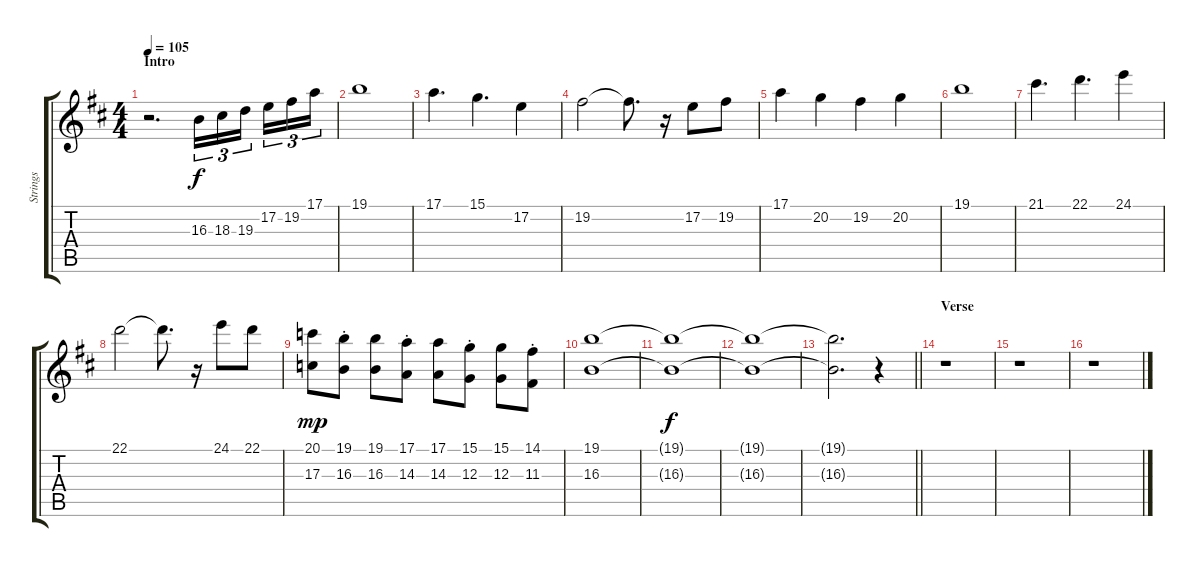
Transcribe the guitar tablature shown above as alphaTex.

\track ("Strings" "Strings") {instrument stringensemble1}
\staff {score tabs}
\tuning (E4 B3 G3 D3 A2 E2) {hide}
\ts (4 4)
\section ("" "Intro")
\tempo 105
\clef g2
\ks d
r.2{d dy f instrument stringensemble1} 16.3.16{tu (3 2)} 18.3.16{tu (3 2)} 19.3.16{tu (3 2) beam splitsecondary} 17.2.16{tu (3 2)} 19.2.16{tu (3 2)} 17.1.16{tu (3 2)} |
19.1.1 |
17.1.4{d} 15.1.4{d} 17.2.4 |
19.2.2 19.2{t}.8{d} r.16 17.2.8 19.2.8 |
17.1.4 20.2.4 19.2.4 20.2.4 |
19.1.1 |
21.1.4{d} 22.1.4{d} 24.1.4 |
22.1.2 22.1{t}.8{d} r.16 24.1.8 22.1.8 |
(20.1 17.3).8{dy mp} (19.1{st} 16.3{st}).8 (19.1 16.3).8 (17.1{st} 14.3{st}).8 (17.1 14.3).8 (15.1{st} 12.3{st}).8 (15.1 12.3).8 (14.1{st} 11.3{st}).8 |
(19.1 16.3).1 |
(19.1{t} 16.3{t}).1{dy f volume 0} |
(19.1{t} 16.3{t}).1 |
\barLineRight lightlight
(19.1{t} 16.3{t}).2{d} r.4 |
\section ("" "Verse")
r.1 |
r.1 |
r.1
